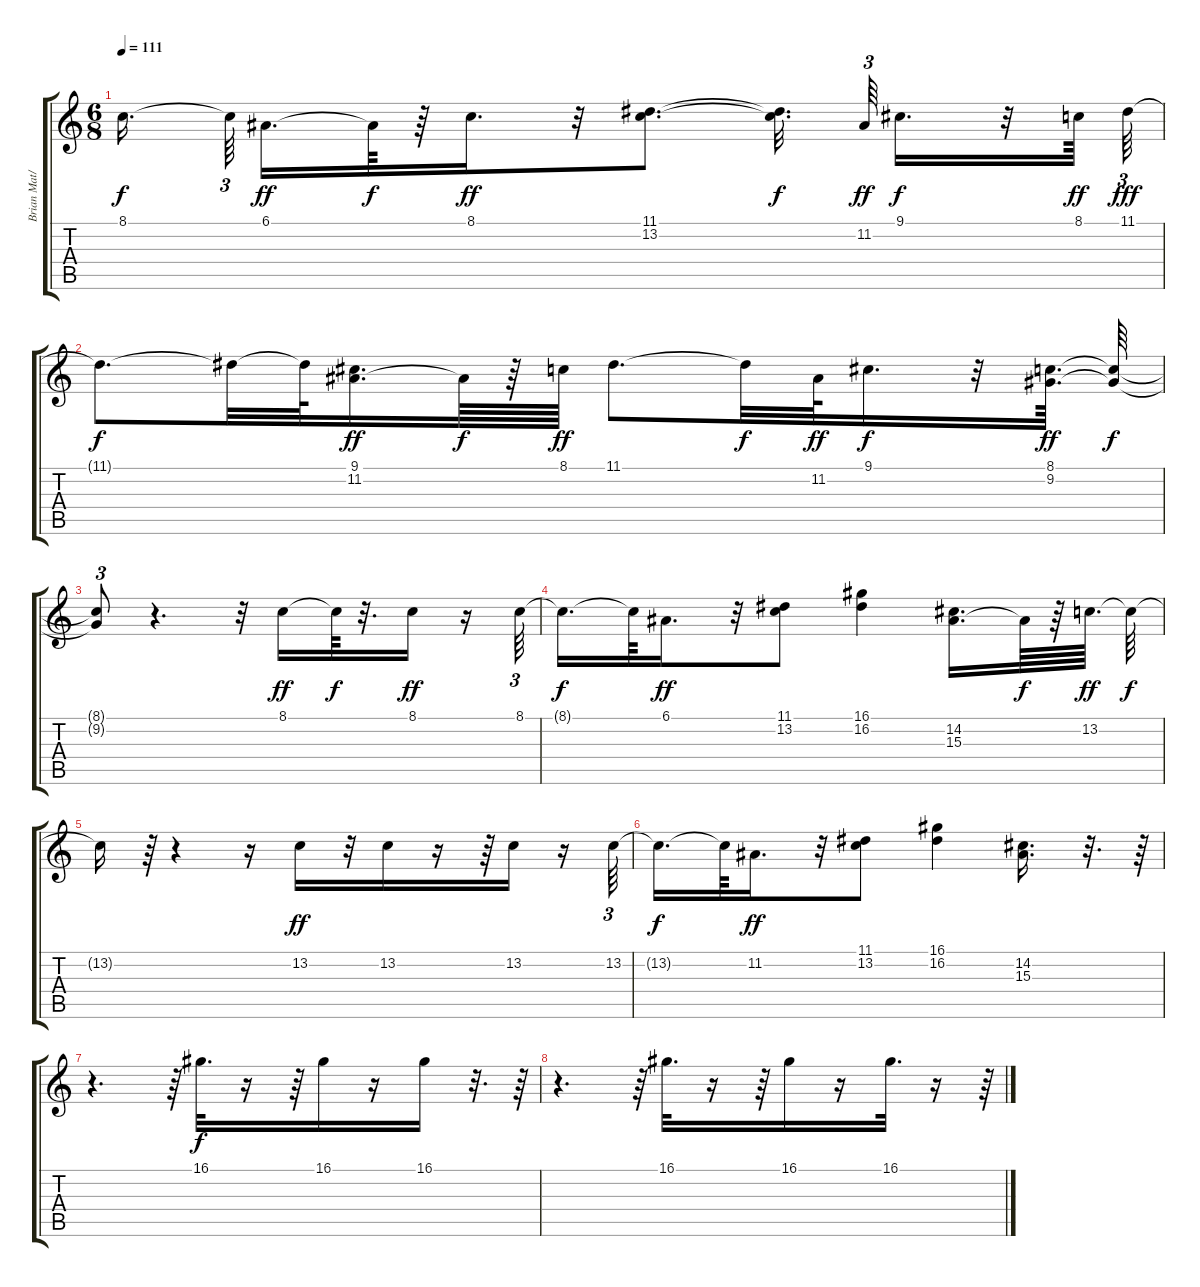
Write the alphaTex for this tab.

\track ("Brian Mat/John Deacon Chorus" "Brian Mat/") {mute instrument choiraahs}
\staff {score tabs}
\tuning (E4 B3 G3 D3 A2 E2) {hide}
\ts (6 8)
\tempo 111
\clef g2
\ks c
8.1{t}.16{d dy f beam splitsecondary} 8.1{t}.64{tu (3 2) beam splitsecondary} 6.1.16{d dy ff} 6.1{t}.64{dy f} r.64 8.1.16{d dy ff} r.32 (11.1 13.2).8{d} (11.1{t} 13.2{t}).32{d dy f beam splitsecondary} 11.2.64{tu (3 2) dy ff} 9.1.16{d dy f} r.32 8.1.64{dy ff} 11.1.64{tu (3 2) dy fff} |
11.1{t}.8{d dy f} 11.1{t}.32 11.1{t}.64 (9.1 11.2).16{d dy ff} 11.2{t}.64{dy f} r.64 8.1.64{dy ff} 11.1.8{d} 11.1{t}.32{dy f} 11.2.64{dy ff} 9.1.16{d dy f} r.32 (8.1 9.2).64{d dy ff} (8.1{t} 9.2{t}).64{dy f} |
(8.1{t} 9.2{t}).8{tu (3 2)} r.4{d} r.32 8.1.16{dy ff} 8.1{t}.64{dy f} r.32{d} 8.1.16{dy ff} r.16 8.1.64{tu (3 2)} |
8.1{t}.16{d dy f} 8.1{t}.64 6.1.16{d dy ff} r.32 (11.1 13.2).8 (16.1 16.2).4 (14.2 15.3).16{d} 15.3{t}.64{dy f} r.64 13.2.64{d dy ff} 13.2{t}.64{dy f} |
13.2{t}.16 r.64 r.4 r.16 13.2.16{dy ff} r.32 13.2.16 r.16 r.64 13.2.16 r.16 13.2.64{tu (3 2)} |
13.2{t}.16{d dy f} 13.2{t}.64 11.2.16{d dy ff} r.32 (11.1 13.2).8 (16.1 16.2).4 (14.2 15.3).16{d} r.32{d} r.64{tu (3 2)} |
r.4{d} r.64 16.1.32{d dy f} r.16 r.64 16.1.16 r.16 16.1.16 r.32{d} r.64{tu (3 2)} |
r.4{d} r.64 16.1.32{d} r.16 r.64 16.1.16 r.16 16.1.32{d} r.16 r.64{tu (3 2)}
